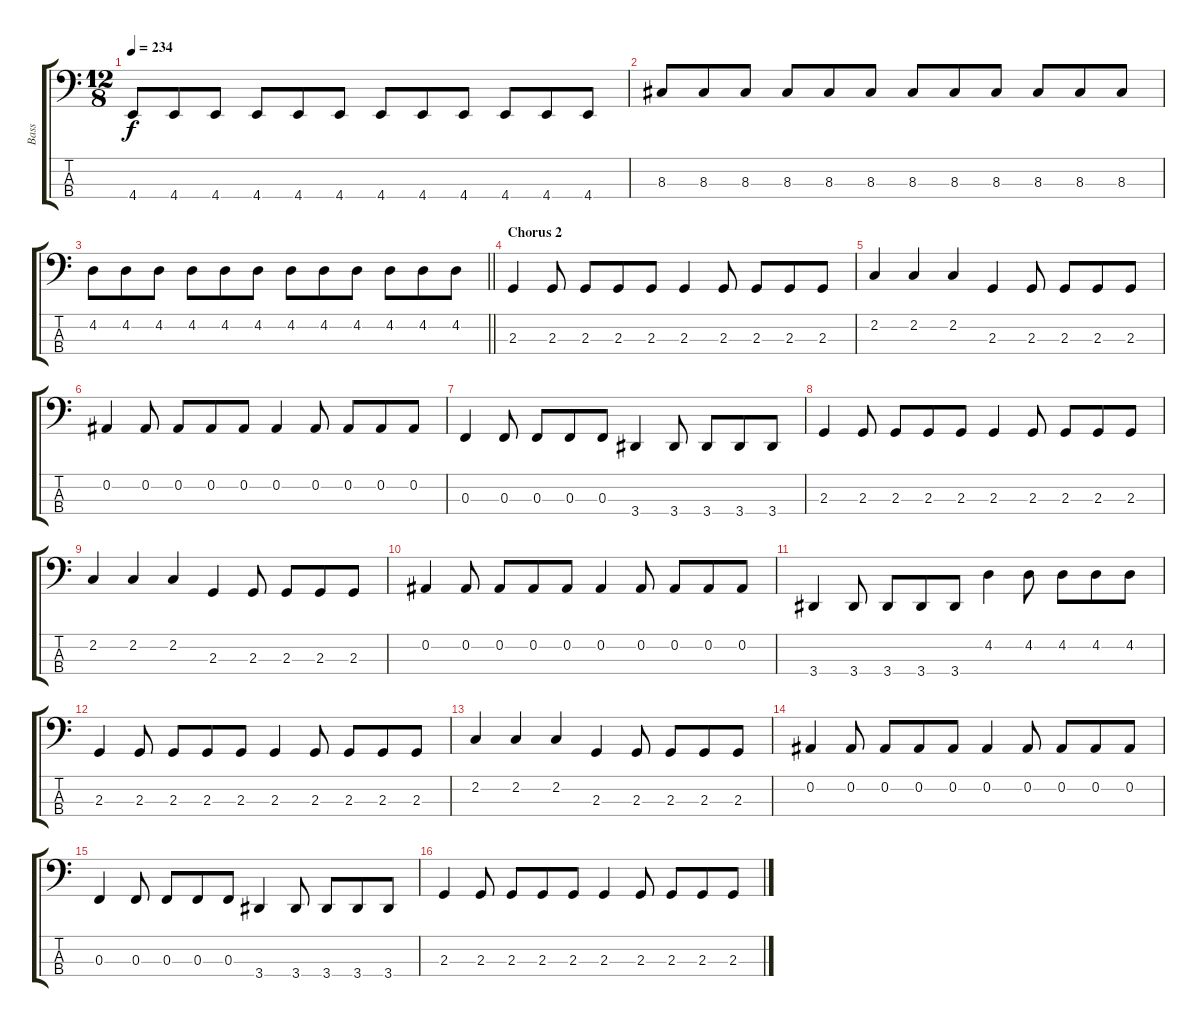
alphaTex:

\track ("Bass" "Bass") {instrument electricbasspick}
\staff {score tabs}
\tuning (Eb2 Bb1 F1 C1) {hide}
\ts (12 8)
\tempo 234
\clef f4
\ks c
4.4.8{dy f} 4.4.8 4.4.8 4.4.8 4.4.8 4.4.8 4.4.8 4.4.8 4.4.8 4.4.8 4.4.8 4.4.8 |
8.3.8 8.3.8 8.3.8 8.3.8 8.3.8 8.3.8 8.3.8 8.3.8 8.3.8 8.3.8 8.3.8 8.3.8 |
\barLineRight lightlight
4.2.8 4.2.8 4.2.8 4.2.8 4.2.8 4.2.8 4.2.8 4.2.8 4.2.8 4.2.8 4.2.8 4.2.8 |
\section ("" "Chorus 2")
2.3.4 2.3.8 2.3.8 2.3.8 2.3.8 2.3.4 2.3.8 2.3.8 2.3.8 2.3.8 |
2.2.4 2.2.4 2.2.4 2.3.4 2.3.8 2.3.8 2.3.8 2.3.8 |
0.2.4 0.2.8 0.2.8 0.2.8 0.2.8 0.2.4 0.2.8 0.2.8 0.2.8 0.2.8 |
0.3.4 0.3.8 0.3.8 0.3.8 0.3.8 3.4.4 3.4.8 3.4.8 3.4.8 3.4.8 |
2.3.4 2.3.8 2.3.8 2.3.8 2.3.8 2.3.4 2.3.8 2.3.8 2.3.8 2.3.8 |
2.2.4 2.2.4 2.2.4 2.3.4 2.3.8 2.3.8 2.3.8 2.3.8 |
0.2.4 0.2.8 0.2.8 0.2.8 0.2.8 0.2.4 0.2.8 0.2.8 0.2.8 0.2.8 |
3.4.4 3.4.8 3.4.8 3.4.8 3.4.8 4.2.4 4.2.8 4.2.8 4.2.8 4.2.8 |
2.3.4 2.3.8 2.3.8 2.3.8 2.3.8 2.3.4 2.3.8 2.3.8 2.3.8 2.3.8 |
2.2.4 2.2.4 2.2.4 2.3.4 2.3.8 2.3.8 2.3.8 2.3.8 |
0.2.4 0.2.8 0.2.8 0.2.8 0.2.8 0.2.4 0.2.8 0.2.8 0.2.8 0.2.8 |
0.3.4 0.3.8 0.3.8 0.3.8 0.3.8 3.4.4 3.4.8 3.4.8 3.4.8 3.4.8 |
2.3.4 2.3.8 2.3.8 2.3.8 2.3.8 2.3.4 2.3.8 2.3.8 2.3.8 2.3.8
